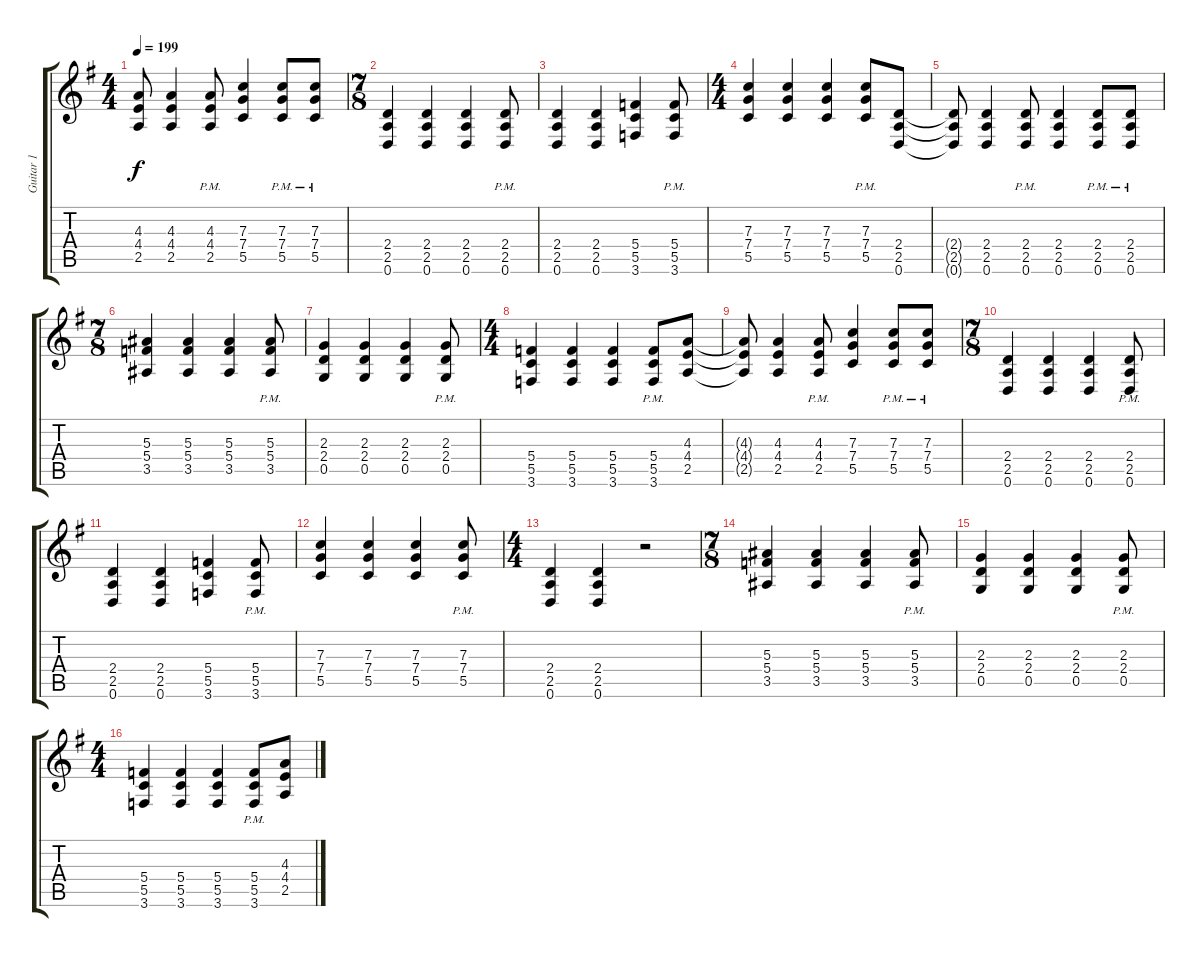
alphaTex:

\track ("Guitar 1" "Guitar 1") {instrument distortionguitar}
\staff {score tabs}
\tuning (D4 A3 F3 C3 G2 D2) {hide}
\ts (4 4)
\tempo 199
\clef g2
\ks eminor
(4.3{t} 4.4{t} 2.5{t}).8{dy f} (4.3 4.4 2.5).4 (4.3{pm} 4.4{pm} 2.5{pm}).8 (7.3 7.4 5.5).4 (7.3{pm} 7.4{pm} 5.5{pm}).8 (7.3{pm} 7.4{pm} 5.5).8 |
\ts (7 8)
(2.4 2.5 0.6).4 (2.4 2.5 0.6).4 (2.4 2.5 0.6).4 (2.4{pm} 2.5{pm} 0.6{pm}).8 |
(2.4 2.5 0.6).4 (2.4 2.5 0.6).4 (5.4 5.5 3.6).4 (5.4{pm} 5.5{pm} 3.6{pm}).8 |
\ts (4 4)
(7.3 7.4 5.5).4 (7.3 7.4 5.5).4 (7.3 7.4 5.5).4 (7.3{pm} 7.4{pm} 5.5{pm}).8 (2.4 2.5 0.6).8 |
(2.4{t} 2.5{t} 0.6{t}).8 (2.4 2.5 0.6).4 (2.4{pm} 2.5{pm} 0.6{pm}).8 (2.4 2.5 0.6).4 (2.4{pm} 2.5{pm} 0.6{pm}).8 (2.4{pm} 2.5{pm} 0.6{pm}).8 |
\ts (7 8)
(5.3 5.4 3.5).4 (5.3 5.4 3.5).4 (5.3 5.4 3.5).4 (5.3{pm} 5.4{pm} 3.5{pm}).8 |
(2.3 2.4 0.5).4 (2.3 2.4 0.5).4 (2.3 2.4 0.5).4 (2.3{pm} 2.4{pm} 0.5{pm}).8 |
\ts (4 4)
(5.4 5.5 3.6).4 (5.4 5.5 3.6).4 (5.4 5.5 3.6).4 (5.4{pm} 5.5{pm} 3.6{pm}).8 (4.3 4.4 2.5).8 |
(4.3{t} 4.4{t} 2.5{t}).8 (4.3 4.4 2.5).4 (4.3{pm} 4.4{pm} 2.5{pm}).8 (7.3 7.4 5.5).4 (7.3{pm} 7.4{pm} 5.5{pm}).8 (7.3{pm} 7.4{pm} 5.5).8 |
\ts (7 8)
(2.4 2.5 0.6).4 (2.4 2.5 0.6).4 (2.4 2.5 0.6).4 (2.4{pm} 2.5{pm} 0.6{pm}).8 |
(2.4 2.5 0.6).4 (2.4 2.5 0.6).4 (5.4 5.5 3.6).4 (5.4{pm} 5.5{pm} 3.6{pm}).8 |
(7.3 7.4 5.5).4 (7.3 7.4 5.5).4 (7.3 7.4 5.5).4 (7.3{pm} 7.4{pm} 5.5{pm}).8 |
\ts (4 4)
(2.4 2.5 0.6).4 (2.4 2.5 0.6).4 r.2 |
\ts (7 8)
(5.3 5.4 3.5).4 (5.3 5.4 3.5).4 (5.3 5.4 3.5).4 (5.3{pm} 5.4{pm} 3.5{pm}).8 |
(2.3 2.4 0.5).4 (2.3 2.4 0.5).4 (2.3 2.4 0.5).4 (2.3{pm} 2.4{pm} 0.5{pm}).8 |
\ts (4 4)
(5.4 5.5 3.6).4 (5.4 5.5 3.6).4 (5.4 5.5 3.6).4 (5.4{pm} 5.5{pm} 3.6{pm}).8 (4.3 4.4 2.5).8
